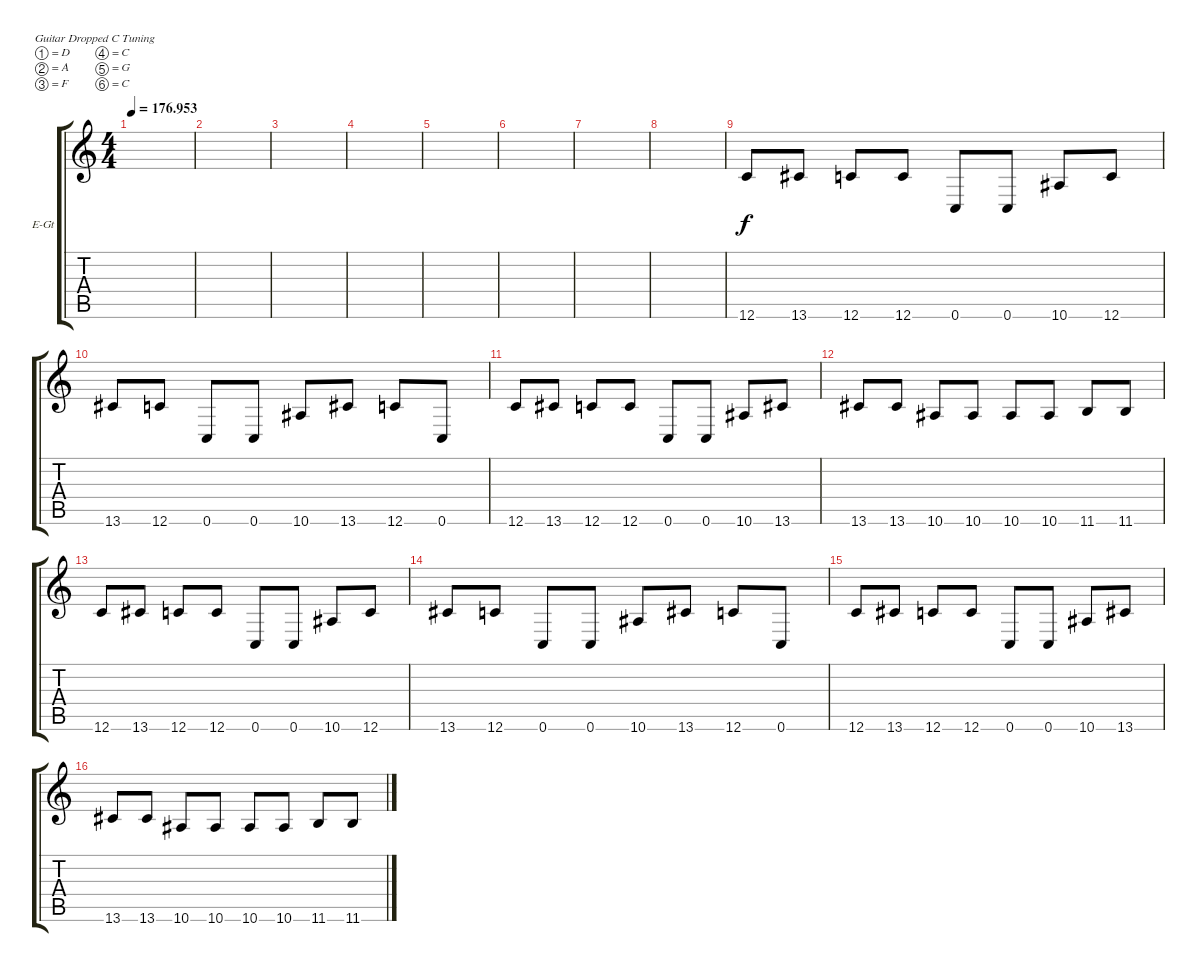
\defaultSystemsLayout 4
\bracketExtendMode groupsimilarinstruments
\firstSystemTrackNameOrientation horizontal
\otherSystemsTrackNameOrientation horizontal
\track ("Paul" "E-Gt") {solo instrument distortionguitar}
\staff {score tabs}
\tuning (D4 A3 F3 C3 G2 C2)
\ts (4 4)
\tempo
176.953
\accidentals auto
\clef g2
\ottava regular
\simile none
\scale
0.487395
\ks c
|
\scale
0.256303 |
\scale
0.256303 |
\scale
0.333333 |
\scale
0.333333 |
\scale
0.333333 |
\scale
0.333333 |
\scale
0.333333 |
\scale
0.333333 12.6.8 13.6.8 12.6.8 12.6.8 0.6.8 0.6.8 10.6.8 12.6.8 |
\scale
0.333333 13.6.8 12.6.8 0.6.8 0.6.8 10.6.8 13.6.8 12.6.8 0.6.8 |
\scale
0.333333 12.6.8 13.6.8 12.6.8 12.6.8 0.6.8 0.6.8 10.6.8 13.6.8 |
\scale
0.333333 13.6.8 13.6.8 10.6.8 10.6.8 10.6.8 10.6.8 11.6.8 11.6.8 |
\scale
0.333333 12.6.8 13.6.8 12.6.8 12.6.8 0.6.8 0.6.8 10.6.8 12.6.8 |
\scale
0.333333 13.6.8 12.6.8 0.6.8 0.6.8 10.6.8 13.6.8 12.6.8 0.6.8 |
\scale
0.333333 12.6.8 13.6.8 12.6.8 12.6.8 0.6.8 0.6.8 10.6.8 13.6.8 |
\scale
0.333333 13.6.8 13.6.8 10.6.8 10.6.8 10.6.8 10.6.8 11.6.8 11.6.8
